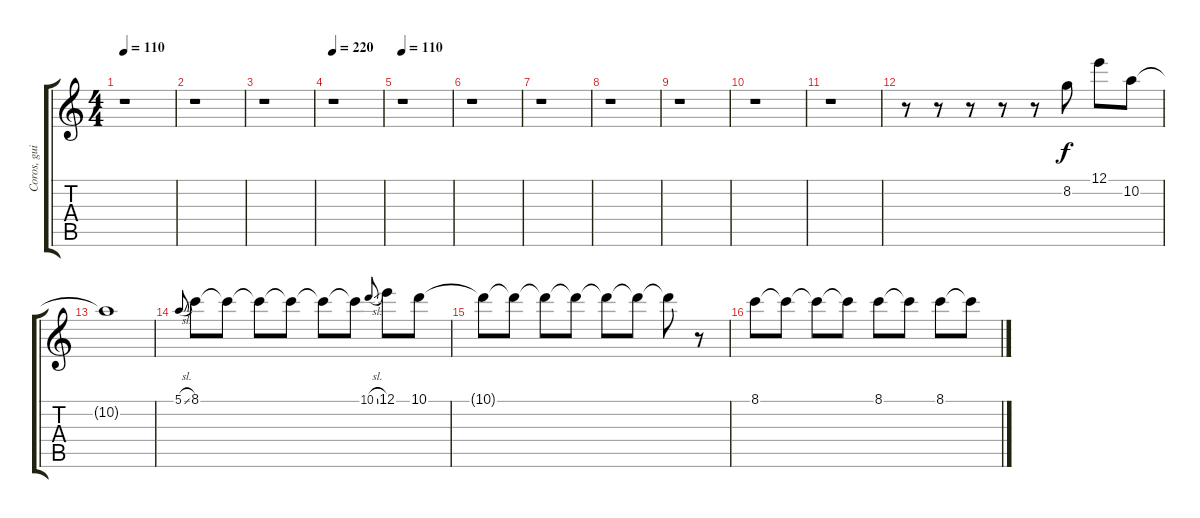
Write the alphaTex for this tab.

\track ("Coros, guitarra 2, efectos y solo de arm" "Coros, gui") {instrument distortionguitar}
\staff {score tabs}
\tuning (E4 B3 G3 D3 A2 E2) {hide}
\ts (4 4)
\tempo 110
\clef g2
\ks c
r.1{dy f} |
r.1 |
r.1 |
\tempo 220
r.1 |
\tempo 110
r.1 |
r.1 |
r.1 |
r.1 |
r.1 |
r.1 |
r.1 |
r.8{balance 3 instrument whistle} r.8 r.8 r.8 r.8 8.2.8 12.1.8 10.2.8 |
10.2{t}.1 |
5.1{sl}.8{gr onbeat} 8.1.8 8.1{t}.8 8.1{t}.8 8.1{t}.8 8.1{t}.8 8.1{t}.8 10.1{sl}.8{gr onbeat} 12.1.8 10.1.8 |
10.1{t}.8 10.1{t}.8 10.1{t}.8 10.1{t}.8 10.1{t}.8 10.1{t}.8 10.1{t}.8 r.8 |
8.1.8 8.1{t}.8 8.1{t}.8 8.1{t}.8 8.1.8 8.1{t}.8 8.1.8 8.1{sl t}.8
